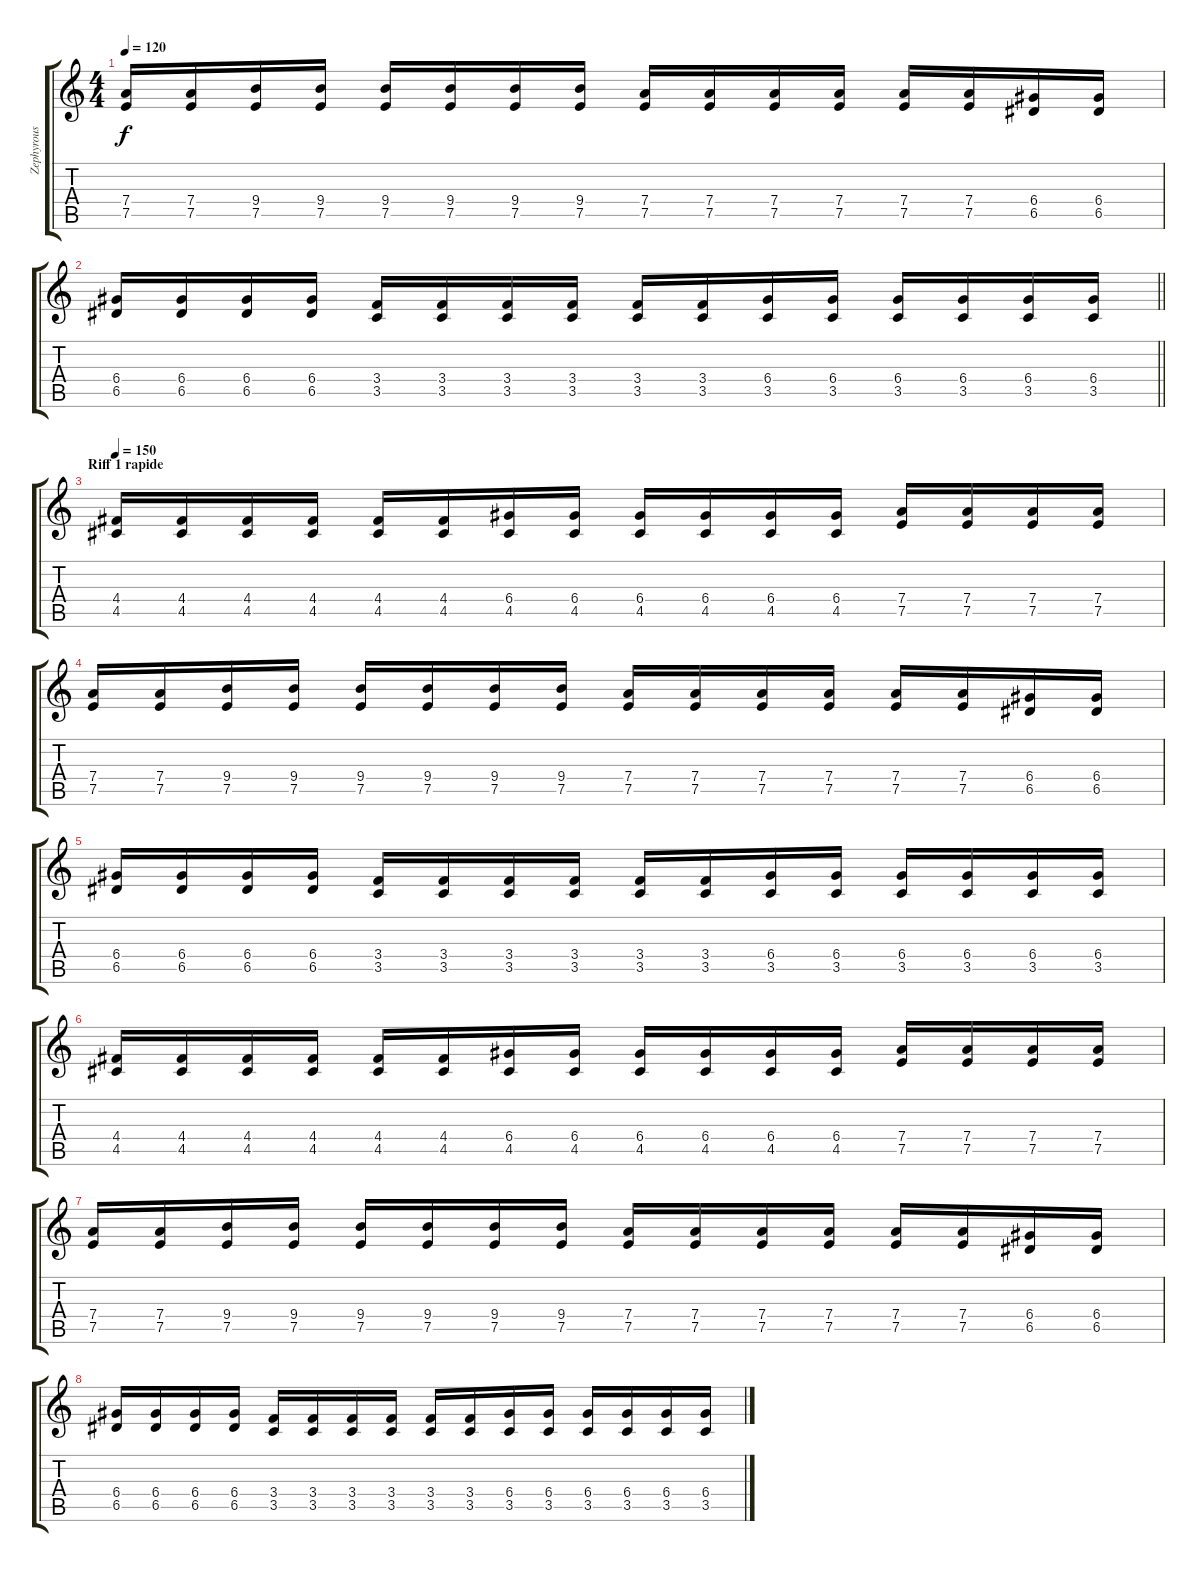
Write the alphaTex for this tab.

\track ("Zephyrous" "Zephyrous") {instrument overdrivenguitar}
\staff {score tabs}
\tuning (E4 B3 G3 D3 A2 E2) {hide}
\ts (4 4)
\tempo 120
\clef g2
\ks c
(7.4 7.5).16{dy f} (7.4 7.5).16 (9.4 7.5).16 (9.4 7.5).16 (9.4 7.5).16 (9.4 7.5).16 (9.4 7.5).16 (9.4 7.5).16 (7.4 7.5).16 (7.4 7.5).16 (7.4 7.5).16 (7.4 7.5).16 (7.4 7.5).16 (7.4 7.5).16 (6.4 6.5).16 (6.4 6.5).16 |
\barLineRight lightlight
(6.4 6.5).16 (6.4 6.5).16 (6.4 6.5).16 (6.4 6.5).16 (3.4 3.5).16 (3.4 3.5).16 (3.4 3.5).16 (3.4 3.5).16 (3.4 3.5).16 (3.4 3.5).16 (6.4 3.5).16 (6.4 3.5).16 (6.4 3.5).16 (6.4 3.5).16 (6.4 3.5).16 (6.4 3.5).16 |
\section ("" "Riff 1 rapide")
\tempo 150
(4.4 4.5).16 (4.4 4.5).16 (4.4 4.5).16 (4.4 4.5).16 (4.4 4.5).16 (4.4 4.5).16 (6.4 4.5).16 (6.4 4.5).16 (6.4 4.5).16 (6.4 4.5).16 (6.4 4.5).16 (6.4 4.5).16 (7.4 7.5).16 (7.4 7.5).16 (7.4 7.5).16 (7.4 7.5).16 |
(7.4 7.5).16 (7.4 7.5).16 (9.4 7.5).16 (9.4 7.5).16 (9.4 7.5).16 (9.4 7.5).16 (9.4 7.5).16 (9.4 7.5).16 (7.4 7.5).16 (7.4 7.5).16 (7.4 7.5).16 (7.4 7.5).16 (7.4 7.5).16 (7.4 7.5).16 (6.4 6.5).16 (6.4 6.5).16 |
(6.4 6.5).16 (6.4 6.5).16 (6.4 6.5).16 (6.4 6.5).16 (3.4 3.5).16 (3.4 3.5).16 (3.4 3.5).16 (3.4 3.5).16 (3.4 3.5).16 (3.4 3.5).16 (6.4 3.5).16 (6.4 3.5).16 (6.4 3.5).16 (6.4 3.5).16 (6.4 3.5).16 (6.4 3.5).16 |
(4.4 4.5).16 (4.4 4.5).16 (4.4 4.5).16 (4.4 4.5).16 (4.4 4.5).16 (4.4 4.5).16 (6.4 4.5).16 (6.4 4.5).16 (6.4 4.5).16 (6.4 4.5).16 (6.4 4.5).16 (6.4 4.5).16 (7.4 7.5).16 (7.4 7.5).16 (7.4 7.5).16 (7.4 7.5).16 |
(7.4 7.5).16 (7.4 7.5).16 (9.4 7.5).16 (9.4 7.5).16 (9.4 7.5).16 (9.4 7.5).16 (9.4 7.5).16 (9.4 7.5).16 (7.4 7.5).16 (7.4 7.5).16 (7.4 7.5).16 (7.4 7.5).16 (7.4 7.5).16 (7.4 7.5).16 (6.4 6.5).16 (6.4 6.5).16 |
(6.4 6.5).16 (6.4 6.5).16 (6.4 6.5).16 (6.4 6.5).16 (3.4 3.5).16 (3.4 3.5).16 (3.4 3.5).16 (3.4 3.5).16 (3.4 3.5).16 (3.4 3.5).16 (6.4 3.5).16 (6.4 3.5).16 (6.4 3.5).16 (6.4 3.5).16 (6.4 3.5).16 (6.4 3.5).16
